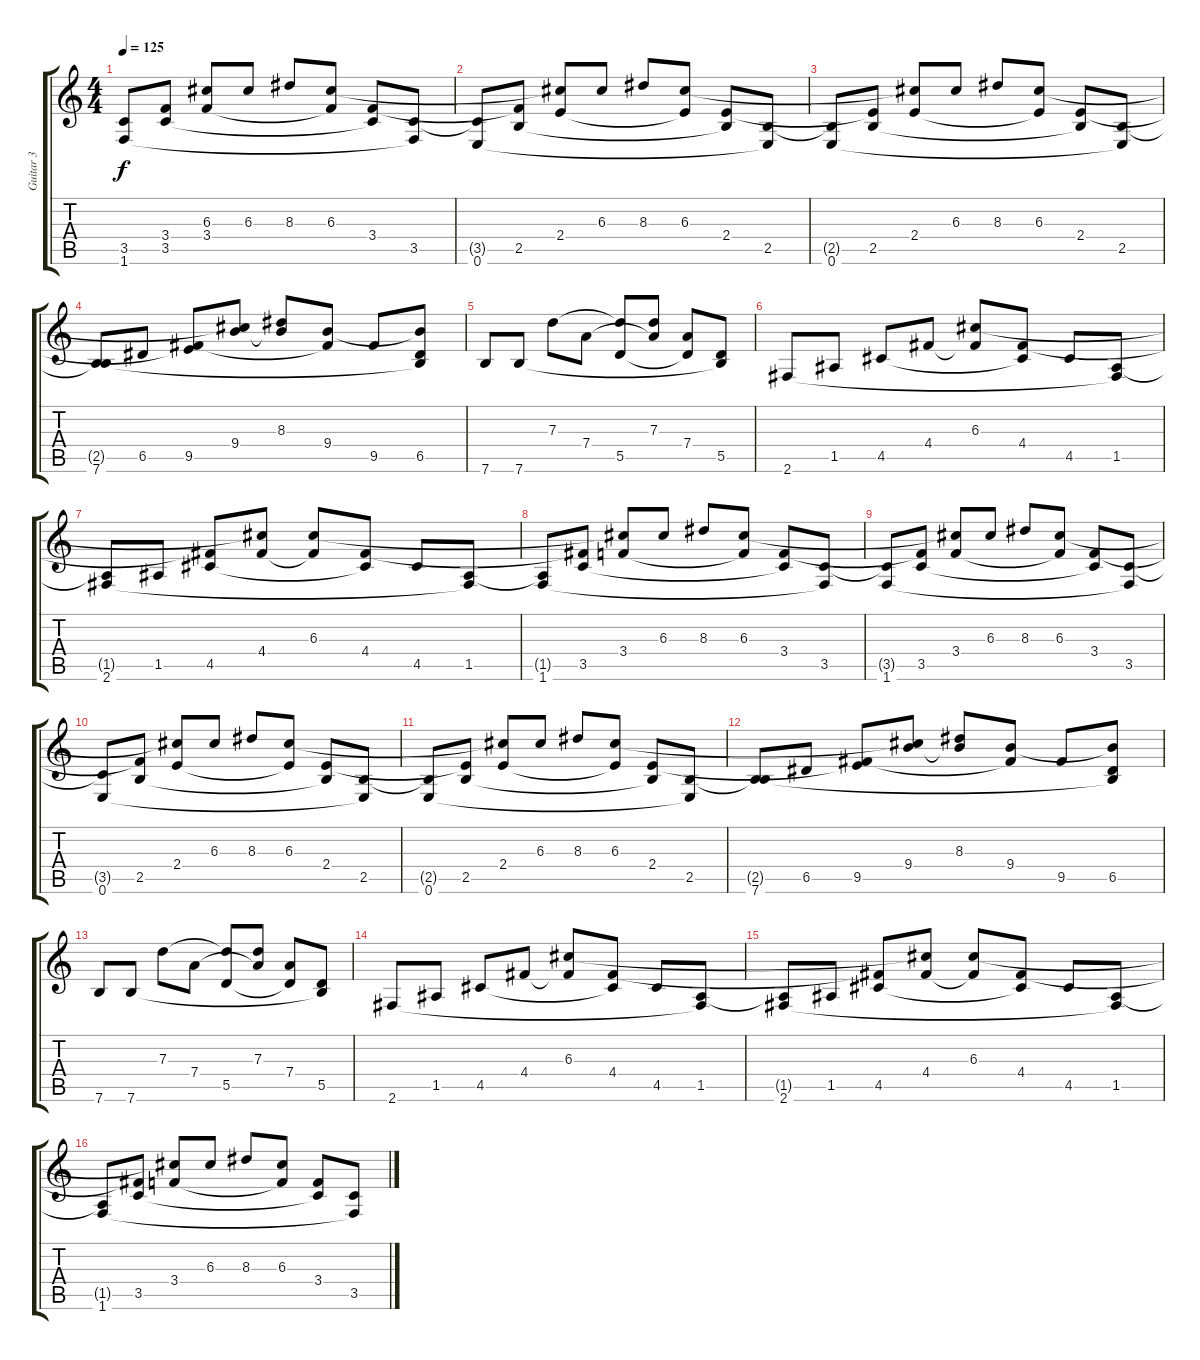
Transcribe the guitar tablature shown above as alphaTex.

\track ("Guitar 3" "Guitar 3") {instrument electricguitarmuted}
\staff {score tabs}
\tuning (E4 B3 G3 D3 A2 E2) {hide}
\ts (4 4)
\tempo 125
\clef g2
\ks c
(3.5{t} 1.6).8{dy f} (3.4{t} 3.5).8 (6.3{t} 3.4).8 6.3.8 8.3.8 (6.3 3.4{t}).8 (3.4 3.5{t}).8 (3.5 1.6{t}).8 |
(3.5{t} 0.6).8 (3.4{t} 2.5).8 (6.3{t} 2.4).8 6.3.8 8.3.8 (6.3 2.4{t}).8 (2.4 2.5{t}).8 (2.5 0.6{t}).8 |
(2.5{t} 0.6).8 (2.4{t} 2.5).8 (6.3{t} 2.4).8 6.3.8 8.3.8 (6.3 2.4{t}).8 (2.4 2.5{t}).8 (2.5 0.6{t}).8 |
(2.5{t} 7.6).8 6.5.8 (2.4{t} 9.5).8 (6.3{t} 9.4).8 (8.3 9.4{t}).8 (9.4 9.5{t}).8 9.5.8 (9.4{t} 6.5 7.6{t}).8 |
7.6.8 7.6.8 7.3.8 7.4.8 (7.3{t} 5.5).8 (7.3 7.4{t}).8 (7.4 5.5{t}).8 (5.5 7.6{t}).8 |
2.6.8 1.5.8 4.5.8 4.4.8 (6.3 4.4{t}).8 (4.4 4.5{t}).8 4.5.8 (1.5 2.6{t}).8 |
(1.5{t} 2.6).8 1.5.8 (4.4{t} 4.5).8 (6.3{t} 4.4).8 (6.3 4.4{t}).8 (4.4 4.5{t}).8 4.5.8 (1.5 2.6{t}).8 |
(1.5{t} 1.6).8 (4.4{t} 3.5).8 (6.3{t} 3.4).8 6.3.8 8.3.8 (6.3 3.4{t}).8 (3.4 3.5{t}).8 (3.5 1.6{t}).8 |
(3.5{t} 1.6).8 (3.4{t} 3.5).8 (6.3{t} 3.4).8 6.3.8 8.3.8 (6.3 3.4{t}).8 (3.4 3.5{t}).8 (3.5 1.6{t}).8 |
(3.5{t} 0.6).8 (3.4{t} 2.5).8 (6.3{t} 2.4).8 6.3.8 8.3.8 (6.3 2.4{t}).8 (2.4 2.5{t}).8 (2.5 0.6{t}).8 |
(2.5{t} 0.6).8 (2.4{t} 2.5).8 (6.3{t} 2.4).8 6.3.8 8.3.8 (6.3 2.4{t}).8 (2.4 2.5{t}).8 (2.5 0.6{t}).8 |
(2.5{t} 7.6).8 6.5.8 (2.4{t} 9.5).8 (6.3{t} 9.4).8 (8.3 9.4{t}).8 (9.4 9.5{t}).8 9.5.8 (9.4{t} 6.5 7.6{t}).8 |
7.6.8 7.6.8 7.3.8 7.4.8 (7.3{t} 5.5).8 (7.3 7.4{t}).8 (7.4 5.5{t}).8 (5.5 7.6{t}).8 |
2.6.8 1.5.8 4.5.8 4.4.8 (6.3 4.4{t}).8 (4.4 4.5{t}).8 4.5.8 (1.5 2.6{t}).8 |
(1.5{t} 2.6).8 1.5.8 (4.4{t} 4.5).8 (6.3{t} 4.4).8 (6.3 4.4{t}).8 (4.4 4.5{t}).8 4.5.8 (1.5 2.6{t}).8 |
(1.5{t} 1.6).8 (4.4{t} 3.5).8 (6.3{t} 3.4).8 6.3.8 8.3.8 (6.3 3.4{t}).8 (3.4 3.5{t}).8 (3.5 1.6{t}).8
